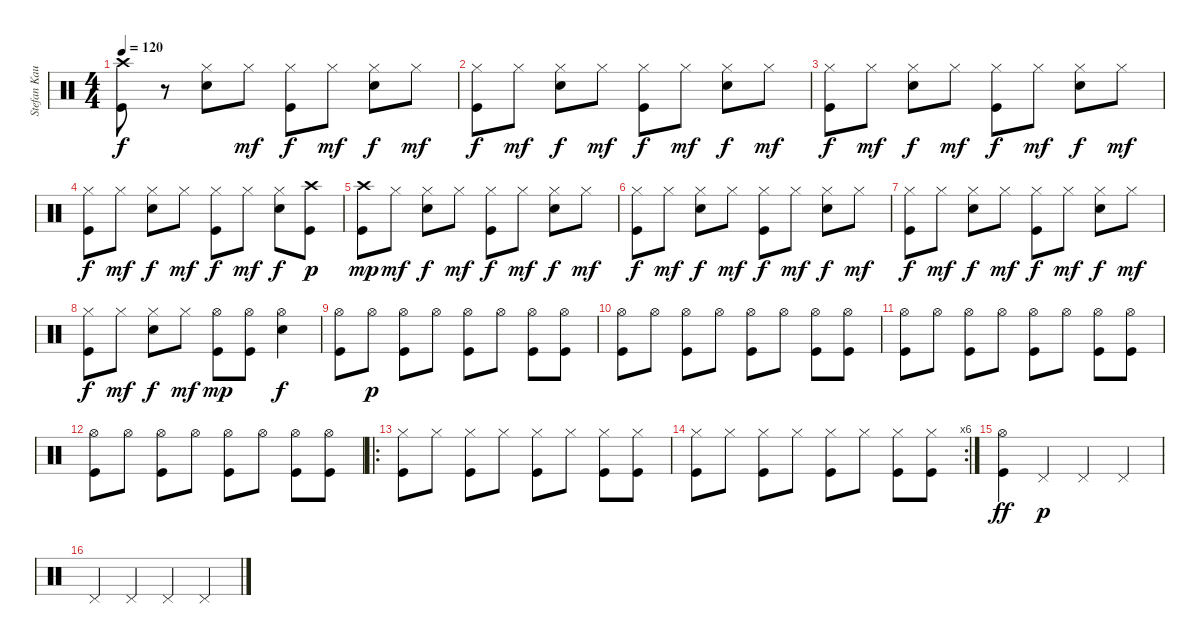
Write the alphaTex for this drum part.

\track ("Stefan Kaufmann " "Stefan Kau") {instrument percussion}
\staff {score}
\articulation defaults
\ts (4 4)
\tempo 120
\clef neutral
\ks c
("Crash high (hit)" "Kick (hit)").8{dy f} r.8 ("Hi-Hat (closed)" "Snare (hit) 2").8 "Hi-Hat (closed)".8{dy mf} ("Hi-Hat (closed)" "Kick (hit)").8{dy f} "Hi-Hat (closed)".8{dy mf} ("Hi-Hat (closed)" "Snare (hit) 2").8{dy f} "Hi-Hat (closed)".8{dy mf} |
("Hi-Hat (closed)" "Kick (hit)").8{dy f} "Hi-Hat (closed)".8{dy mf} ("Hi-Hat (closed)" "Snare (hit) 2").8{dy f} "Hi-Hat (closed)".8{dy mf} ("Hi-Hat (closed)" "Kick (hit)").8{dy f} "Hi-Hat (closed)".8{dy mf} ("Hi-Hat (closed)" "Snare (hit) 2").8{dy f} "Hi-Hat (closed)".8{dy mf} |
("Hi-Hat (closed)" "Kick (hit)").8{dy f} "Hi-Hat (closed)".8{dy mf} ("Hi-Hat (closed)" "Snare (hit) 2").8{dy f} "Hi-Hat (closed)".8{dy mf} ("Hi-Hat (closed)" "Kick (hit)").8{dy f} "Hi-Hat (closed)".8{dy mf} ("Hi-Hat (closed)" "Snare (hit) 2").8{dy f} "Hi-Hat (closed)".8{dy mf} |
("Hi-Hat (closed)" "Kick (hit)").8{dy f} "Hi-Hat (closed)".8{dy mf} ("Hi-Hat (closed)" "Snare (hit) 2").8{dy f} "Hi-Hat (closed)".8{dy mf} ("Hi-Hat (closed)" "Kick (hit)").8{dy f} "Hi-Hat (closed)".8{dy mf} ("Hi-Hat (closed)" "Snare (hit) 2").8{dy f} ("Crash high (hit)" "Kick (hit)").8{dy p} |
("Crash high (hit)" "Kick (hit)").8{dy mp} "Hi-Hat (closed)".8{dy mf} ("Hi-Hat (closed)" "Snare (hit) 2").8{dy f} "Hi-Hat (closed)".8{dy mf} ("Hi-Hat (closed)" "Kick (hit)").8{dy f} "Hi-Hat (closed)".8{dy mf} ("Hi-Hat (closed)" "Snare (hit) 2").8{dy f} "Hi-Hat (closed)".8{dy mf} |
("Hi-Hat (closed)" "Kick (hit)").8{dy f} "Hi-Hat (closed)".8{dy mf} ("Hi-Hat (closed)" "Snare (hit) 2").8{dy f} "Hi-Hat (closed)".8{dy mf} ("Hi-Hat (closed)" "Kick (hit)").8{dy f} "Hi-Hat (closed)".8{dy mf} ("Hi-Hat (closed)" "Snare (hit) 2").8{dy f} "Hi-Hat (closed)".8{dy mf} |
("Hi-Hat (closed)" "Kick (hit)").8{dy f} "Hi-Hat (closed)".8{dy mf} ("Hi-Hat (closed)" "Snare (hit) 2").8{dy f} "Hi-Hat (closed)".8{dy mf} ("Hi-Hat (closed)" "Kick (hit)").8{dy f} "Hi-Hat (closed)".8{dy mf} ("Hi-Hat (closed)" "Snare (hit) 2").8{dy f} "Hi-Hat (closed)".8{dy mf} |
("Hi-Hat (closed)" "Kick (hit)").8{dy f} "Hi-Hat (closed)".8{dy mf} ("Hi-Hat (closed)" "Snare (hit) 2").8{dy f} "Hi-Hat (closed)".8{dy mf} ("Hi-Hat (open)" "Kick (hit)").8{dy mp} ("Hi-Hat (open)" "Kick (hit)").8 ("Hi-Hat (open)" "Snare (hit) 2").4{dy f} |
("Hi-Hat (open)" "Kick (hit)").8 "Hi-Hat (open)".8{dy p} ("Hi-Hat (open)" "Kick (hit)").8 "Hi-Hat (open)".8 ("Hi-Hat (open)" "Kick (hit)").8 "Hi-Hat (open)".8 ("Hi-Hat (open)" "Kick (hit)").8 ("Hi-Hat (open)" "Kick (hit)").8 |
("Hi-Hat (open)" "Kick (hit)").8 "Hi-Hat (open)".8 ("Hi-Hat (open)" "Kick (hit)").8 "Hi-Hat (open)".8 ("Hi-Hat (open)" "Kick (hit)").8 "Hi-Hat (open)".8 ("Hi-Hat (open)" "Kick (hit)").8 ("Hi-Hat (open)" "Kick (hit)").8 |
("Hi-Hat (open)" "Kick (hit)").8 "Hi-Hat (open)".8 ("Hi-Hat (open)" "Kick (hit)").8 "Hi-Hat (open)".8 ("Hi-Hat (open)" "Kick (hit)").8 "Hi-Hat (open)".8 ("Hi-Hat (open)" "Kick (hit)").8 ("Hi-Hat (open)" "Kick (hit)").8 |
("Hi-Hat (open)" "Kick (hit)").8 "Hi-Hat (open)".8 ("Hi-Hat (open)" "Kick (hit)").8 "Hi-Hat (open)".8 ("Hi-Hat (open)" "Kick (hit)").8 "Hi-Hat (open)".8 ("Hi-Hat (open)" "Kick (hit)").8 ("Hi-Hat (open)" "Kick (hit)").8 |
\ro
("Hi-Hat (closed)" "Kick (hit)").8 "Hi-Hat (closed)".8 ("Hi-Hat (closed)" "Kick (hit)").8 "Hi-Hat (closed)".8 ("Hi-Hat (closed)" "Kick (hit)").8 "Hi-Hat (closed)".8 ("Hi-Hat (closed)" "Kick (hit)").8 ("Hi-Hat (closed)" "Kick (hit)").8 |
\rc 6
("Hi-Hat (closed)" "Kick (hit)").8 "Hi-Hat (closed)".8 ("Hi-Hat (closed)" "Kick (hit)").8 "Hi-Hat (closed)".8 ("Hi-Hat (closed)" "Kick (hit)").8 "Hi-Hat (closed)".8 ("Hi-Hat (closed)" "Kick (hit)").8 ("Hi-Hat (closed)" "Kick (hit)").8 |
("Hi-Hat (open)" "Kick (hit)").4{dy ff} "Pedal Hi-Hat (hit)".4{dy p} "Pedal Hi-Hat (hit)".4 "Pedal Hi-Hat (hit)".4 |
"Pedal Hi-Hat (hit)".4 "Pedal Hi-Hat (hit)".4 "Pedal Hi-Hat (hit)".4 "Pedal Hi-Hat (hit)".4
